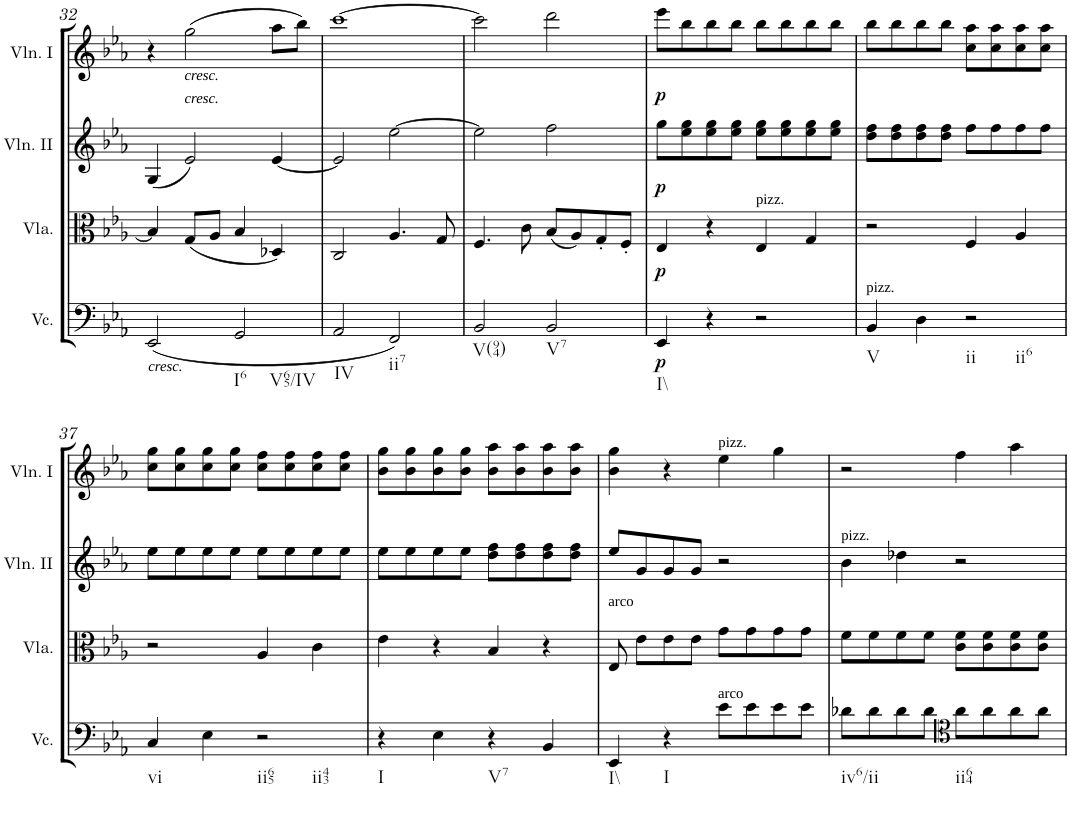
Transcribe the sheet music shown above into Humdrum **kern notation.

**kern	**dynam	**kern	**dynam	**kern	**dynam	**kern	**dynam
*part4	*part4	*part3	*part3	*part2	*part2	*part1	*part1
*staff4	*staff4	*staff3	*staff3	*staff2	*staff2	*staff1	*staff1
*I"Violoncello	*	*I"Viola	*	*I"Violin II	*	*I"Violin I	*
*I'Vc.	*	*I'Vla.	*	*I'Vln. II	*	*I'Vln. I	*
!!LO:PB:g=z
*clefF4	*	*clefC3	*	*clefG2	*	*clefG2	*
*k[b-e-a-]	*	*k[b-e-a-]	*	*k[b-e-a-]	*	*k[b-e-a-]	*
*E-:	*	*E-:	*	*E-:	*	*E-:	*
*M4/4	*	*M4/4	*	*M4/4	*	*M4/4	*
*met(c)	*	*met(c)	*	*met(c)	*	*met(c)	*
=32	=32	=32	=32	=32	=32	=32	=32
!LO:TX:b:i:t=cresc.	!	!	!	!	!	!	!
(<2EE-/	.	4B-/]	.	(4G/	.	4r	.
!	!	!	!	!	!	!LO:TX:b:i:t=cresc.	!
!	!	!	!	!LO:TX:a:i:t=cresc.	!	!	!
.	.	(8G/L	.	2e-/)	.	(2gg\	.
.	.	8A-/J	.	.	.	.	.
!LO:TX:b:t=I6	!	!	!	!	!	!	!
!LO:TX:b:t=V65/IV	!	!	!	!	!	!	!
2GG/	.	4B-/	.	.	.	.	.
.	.	4D-X/)	.	[4e-/	.	8aa-\L	.
.	.	.	.	.	.	8bb-\J)	.
=33	=33	=33	=33	=33	=33	=33	=33
!LO:TX:b:t=IV	!	!	!	!	!	!	!
2AA-/	.	2C/	.	2e-/]	.	[1ccc	.
!LO:TX:b:t=ii7	!	!	!	!	!	!	!
2FF/)	.	4.A-/	.	[2ee-\	.	.	.
.	.	8G/	.	.	.	.	.
=34	=34	=34	=34	=34	=34	=34	=34
!LO:TX:b:t=V(94)	!	!	!	!	!	!	!
2BB-/	.	4.F/	.	2ee-\]	.	2ccc\]	.
.	.	8c\	.	.	.	.	.
!LO:TX:b:t=V7	!	!	!	!	!	!	!
2BB-/	.	(8B-/L	.	2ff\	.	2ddd\	.
.	.	8A-/)	.	.	.	.	.
.	.	8G'/	.	.	.	.	.
.	.	8F'/J	.	.	.	.	.
=35	=35	=35	=35	=35	=35	=35	=35
!LO:TX:b:t=I\\	!	!	!	!	!	!	!
!	!LO:DY:b	!	!LO:DY:b	!	!LO:DY:b	!	!LO:DY:b
4EE-/	p	4E-/	p	8gg\L	p	8eee-\L	p
.	.	.	.	8ee-\ 8gg\	.	8bb-\	.
4r	.	4r	.	8ee-\ 8gg\	.	8bb-\	.
.	.	.	.	8ee-\ 8gg\J	.	8bb-\J	.
!	!	!LO:TX:a:t=pizz.	!	!	!	!	!
2r	.	4E-/	.	8ee-\ 8gg\L	.	8bb-\L	.
.	.	.	.	8ee-\ 8gg\	.	8bb-\	.
.	.	4G/	.	8ee-\ 8gg\	.	8bb-\	.
.	.	.	.	8ee-\ 8gg\J	.	8bb-\J	.
=36	=36	=36	=36	=36	=36	=36	=36
!LO:TX:a:t=pizz.	!	!	!	!	!	!	!
!LO:TX:b:t=V	!	!	!	!	!	!	!
4BB-/	.	2r	.	8dd\ 8ff\L	.	8bb-\L	.
.	.	.	.	8dd\ 8ff\	.	8bb-\	.
4D\	.	.	.	8dd\ 8ff\	.	8bb-\	.
.	.	.	.	8dd\ 8ff\J	.	8bb-\J	.
!LO:TX:b:t=ii	!	!	!	!	!	!	!
!LO:TX:b:t=ii6	!	!	!	!	!	!	!
2r	.	4F/	.	8ff\L	.	8cc\ 8aa-\L	.
.	.	.	.	8ff\	.	8cc\ 8aa-\	.
.	.	4A-/	.	8ff\	.	8cc\ 8aa-\	.
.	.	.	.	8ff\J	.	8cc\ 8aa-\J	.
!!LO:LB:g=z
=37	=37	=37	=37	=37	=37	=37	=37
!LO:TX:b:t=vi	!	!	!	!	!	!	!
4C/	.	2r	.	8ee-\L	.	8cc\ 8gg\L	.
.	.	.	.	8ee-\	.	8cc\ 8gg\	.
4E-\	.	.	.	8ee-\	.	8cc\ 8gg\	.
.	.	.	.	8ee-\J	.	8cc\ 8gg\J	.
!LO:TX:b:t=ii65	!	!	!	!	!	!	!
!LO:TX:b:t=ii43	!	!	!	!	!	!	!
2r	.	4A-/	.	8ee-\L	.	8cc\ 8ff\L	.
.	.	.	.	8ee-\	.	8cc\ 8ff\	.
.	.	4c\	.	8ee-\	.	8cc\ 8ff\	.
.	.	.	.	8ee-\J	.	8cc\ 8ff\J	.
=38	=38	=38	=38	=38	=38	=38	=38
!LO:TX:b:t=I	!	!	!	!	!	!	!
4r	.	4e-\	.	8ee-\L	.	8b-\ 8gg\L	.
.	.	.	.	8ee-\	.	8b-\ 8gg\	.
4E-\	.	4r	.	8ee-\	.	8b-\ 8gg\	.
.	.	.	.	8ee-\J	.	8b-\ 8gg\J	.
!LO:TX:b:t=V7	!	!	!	!	!	!	!
4r	.	4B-/	.	8dd\ 8ff\L	.	8b-\ 8aa-\L	.
.	.	.	.	8dd\ 8ff\	.	8b-\ 8aa-\	.
4BB-/	.	4r	.	8dd\ 8ff\	.	8b-\ 8aa-\	.
.	.	.	.	8dd\ 8ff\J	.	8b-\ 8aa-\J	.
=39	=39	=39	=39	=39	=39	=39	=39
!	!	!LO:TX:a:t=arco	!	!	!	!	!
!LO:TX:b:t=I\\	!	!	!	!	!	!	!
4EE-/	.	8E-/	.	8ee-/L	.	4b-\ 4gg\	.
.	.	8e-\L	.	8g/	.	.	.
!LO:TX:b:t=I	!	!	!	!	!	!	!
4r	.	8e-\	.	8g/	.	4r	.
.	.	8e-\J	.	8g/J	.	.	.
!	!	!	!	!	!	!LO:TX:a:t=pizz.	!
!LO:TX:a:t=arco	!	!	!	!	!	!	!
8e-\L	.	8g\L	.	2r	.	4ee-\	.
8e-\	.	8g\	.	.	.	.	.
8e-\	.	8g\	.	.	.	4gg\	.
8e-\J	.	8g\J	.	.	.	.	.
=40	=40	=40	=40	=40	=40	=40	=40
!	!	!	!	!LO:TX:a:t=pizz.	!	!	!
!LO:TX:b:t=iv6/ii	!	!	!	!	!	!	!
8d-X\L	.	8f\L	.	4b-\	.	2r	.
8d-\	.	8f\	.	.	.	.	.
8d-\	.	8f\	.	4dd-X\	.	.	.
8d-\J	.	8f\J	.	.	.	.	.
*clefC4	*	*	*	*	*	*	*
!LO:TX:b:t=ii64	!	!	!	!	!	!	!
8a-\L	.	8c\ 8f\L	.	2r	.	4ff\	.
8a-\	.	8c\ 8f\	.	.	.	.	.
8a-\	.	8c\ 8f\	.	.	.	4aa-\	.
8a-\J	.	8c\ 8f\J	.	.	.	.	.
=	=	=	=	=	=	=	=
*-	*-	*-	*-	*-	*-	*-	*-
